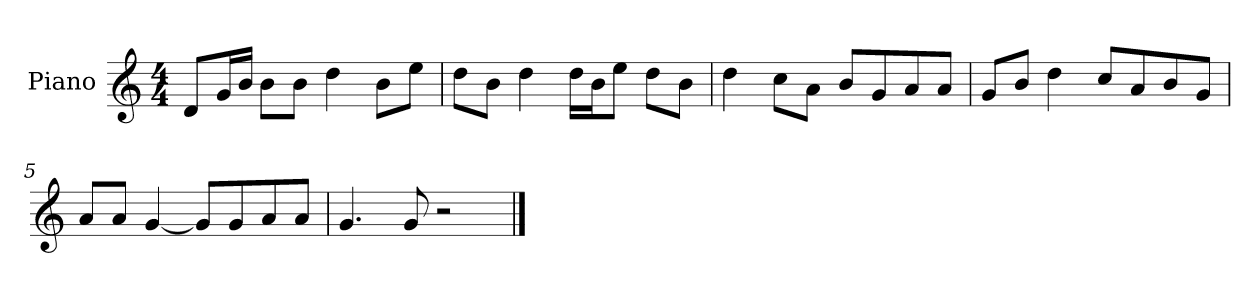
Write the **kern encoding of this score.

**kern
*part1
*staff1
*I"Piano
*I'P-no
*clefG2
*k[]
*M4/4
*MM90
=1
8d/L
16g/L
16b/JJ
8b\L
8b\J
4dd\
8b\L
8ee\J
=2
8dd\L
8b\J
4dd\
16dd\LL
16b\J
8ee\J
8dd\L
8b\J
=3
4dd\
8cc\L
8a\J
8b/L
8g/
8a/
8a/J
=4
8g/L
8b/J
4dd\
8cc/L
8a/
8b/
8g/J
=5
8a/L
8a/J
[4g/
8g/L]
8g/
8a/
8a/J
!!LO:LB:g=z
=6
4.g/
8g/
2r
==
*-
